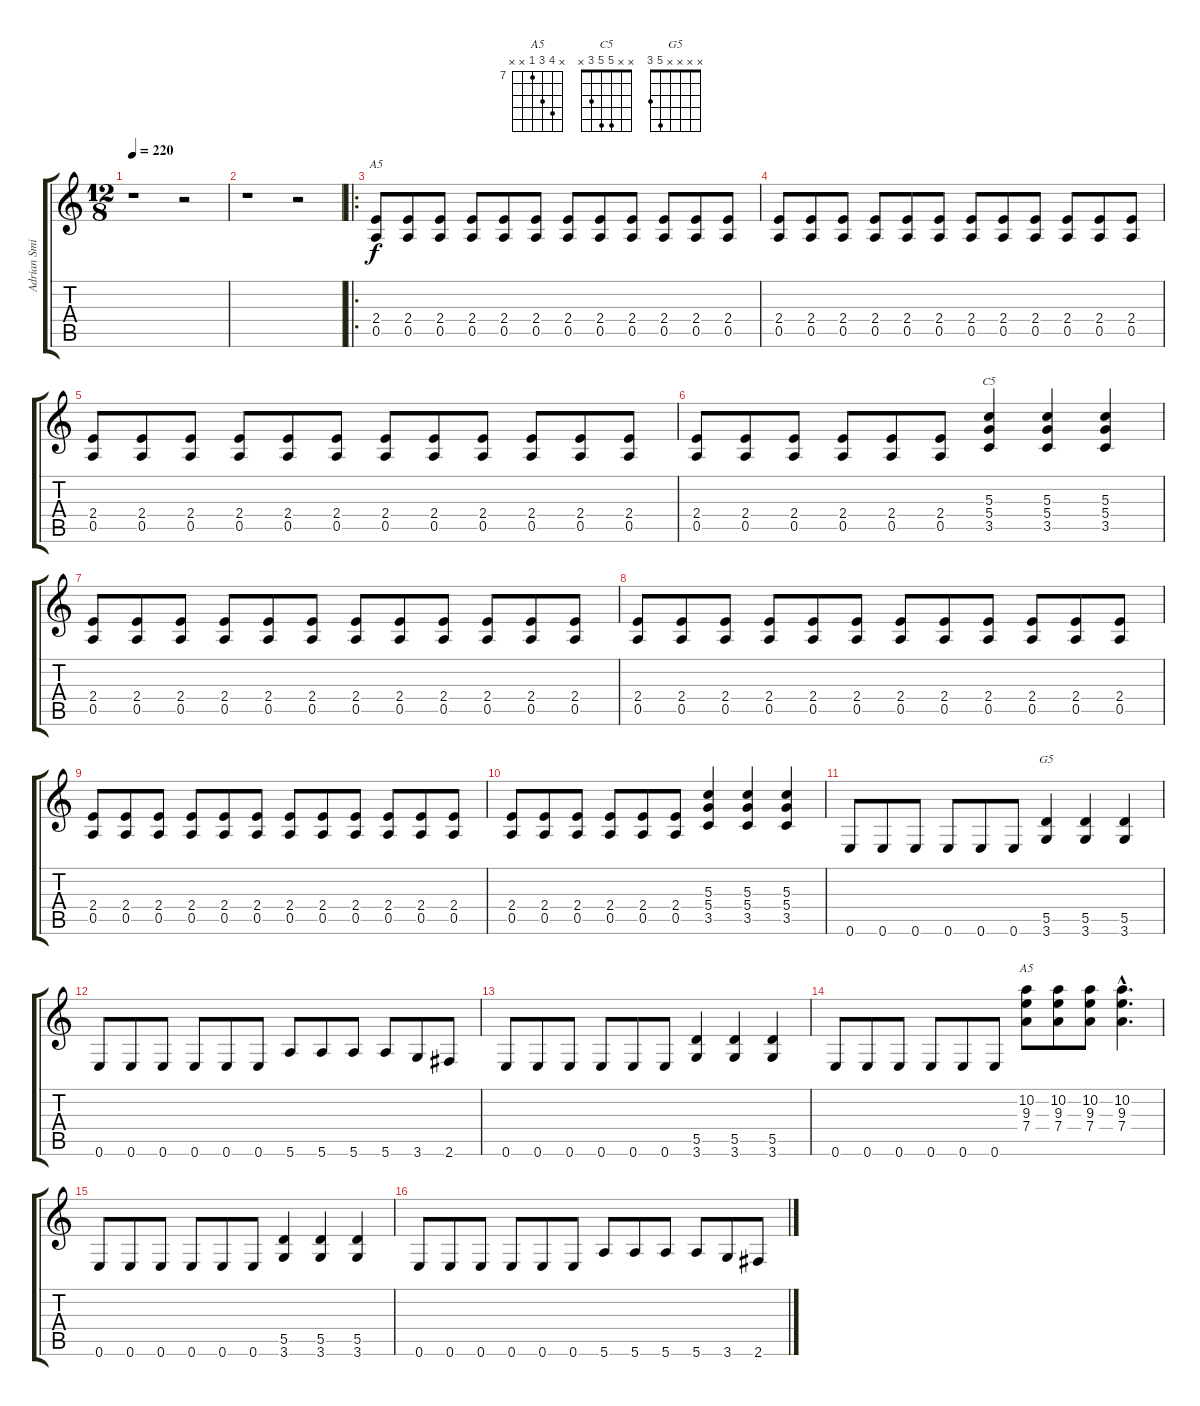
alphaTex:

\track ("Adrian Smith" "Adrian Smi") {instrument distortionguitar}
\staff {score tabs}
\tuning (E4 B3 G3 D3 A2 E2) {hide}
\chord ("A5" x x x 2 0 x)
\chord ("C5" x x 5 5 3 x)
\chord ("G5" x x x x 5 3)
\chord ("A5" x 10 9 7 x x) {firstfret 7}
\ts (12 8)
\tempo 220
\clef g2
\ks c
r.1{dy f volume 4 instrument distortionguitar} r.2 |
r.1 r.2 |
\ro
(2.4 0.5).8{ch "A5"} (2.4 0.5).8 (2.4 0.5).8 (2.4 0.5).8 (2.4 0.5).8 (2.4 0.5).8 (2.4 0.5).8 (2.4 0.5).8 (2.4 0.5).8 (2.4 0.5).8 (2.4 0.5).8 (2.4 0.5).8 |
(2.4 0.5).8 (2.4 0.5).8 (2.4 0.5).8 (2.4 0.5).8 (2.4 0.5).8 (2.4 0.5).8 (2.4 0.5).8 (2.4 0.5).8 (2.4 0.5).8 (2.4 0.5).8 (2.4 0.5).8 (2.4 0.5).8 |
(2.4 0.5).8 (2.4 0.5).8 (2.4 0.5).8 (2.4 0.5).8 (2.4 0.5).8 (2.4 0.5).8 (2.4 0.5).8 (2.4 0.5).8 (2.4 0.5).8 (2.4 0.5).8 (2.4 0.5).8 (2.4 0.5).8 |
(2.4 0.5).8 (2.4 0.5).8 (2.4 0.5).8 (2.4 0.5).8 (2.4 0.5).8 (2.4 0.5).8 (5.3 5.4 3.5).4{ch "C5"} (5.3 5.4 3.5).4 (5.3 5.4 3.5).4 |
(2.4 0.5).8 (2.4 0.5).8 (2.4 0.5).8 (2.4 0.5).8 (2.4 0.5).8 (2.4 0.5).8 (2.4 0.5).8 (2.4 0.5).8 (2.4 0.5).8 (2.4 0.5).8 (2.4 0.5).8 (2.4 0.5).8 |
(2.4 0.5).8 (2.4 0.5).8 (2.4 0.5).8 (2.4 0.5).8 (2.4 0.5).8 (2.4 0.5).8 (2.4 0.5).8 (2.4 0.5).8 (2.4 0.5).8 (2.4 0.5).8 (2.4 0.5).8 (2.4 0.5).8 |
(2.4 0.5).8 (2.4 0.5).8 (2.4 0.5).8 (2.4 0.5).8 (2.4 0.5).8 (2.4 0.5).8 (2.4 0.5).8 (2.4 0.5).8 (2.4 0.5).8 (2.4 0.5).8 (2.4 0.5).8 (2.4 0.5).8 |
(2.4 0.5).8 (2.4 0.5).8 (2.4 0.5).8 (2.4 0.5).8 (2.4 0.5).8 (2.4 0.5).8 (5.3 5.4 3.5).4 (5.3 5.4 3.5).4 (5.3 5.4 3.5).4 |
0.6.8 0.6.8 0.6.8 0.6.8 0.6.8 0.6.8 (5.5 3.6).4{ch "G5"} (5.5 3.6).4 (5.5 3.6).4 |
0.6.8 0.6.8 0.6.8 0.6.8 0.6.8 0.6.8 5.6.8 5.6.8 5.6.8 5.6.8 3.6.8 2.6.8 |
0.6.8 0.6.8 0.6.8 0.6.8 0.6.8 0.6.8 (5.5 3.6).4 (5.5 3.6).4 (5.5 3.6).4 |
0.6.8 0.6.8 0.6.8 0.6.8 0.6.8 0.6.8 (10.2 9.3 7.4).8{ch "A5"} (10.2 9.3 7.4).8 (10.2 9.3 7.4).8 (10.2{hac} 9.3{hac} 7.4{hac}).4{d} |
0.6.8 0.6.8 0.6.8 0.6.8 0.6.8 0.6.8 (5.5 3.6).4 (5.5 3.6).4 (5.5 3.6).4 |
0.6.8 0.6.8 0.6.8 0.6.8 0.6.8 0.6.8 5.6.8 5.6.8 5.6.8 5.6.8 3.6.8 2.6.8
